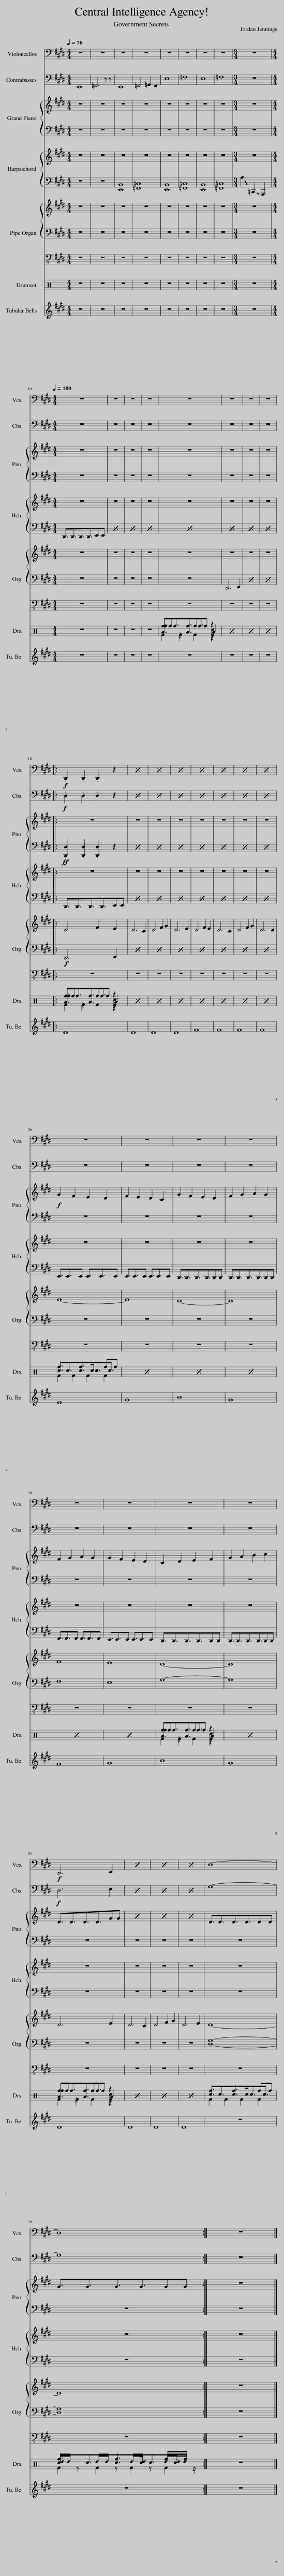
X:1
%%score 1 2 { 3 | 4 } 5 { 6 | 7 } ( 8 9 10 11 ) 12
L:1/8
Q:1/4=70
M:4/4
I:linebreak $
K:E
V:1 bass
V:2 bass transpose=-12
V:3 treble
V:4 bass
V:5 bass
V:6 treble
V:7 bass
V:8 perc
K:none
V:9 perc
K:none
V:10 perc
K:none
V:11 perc
K:none
V:12 treble
V:1
 z8 | z8 | z8 | z8 | z8 | %5
 z8 | z8 | z8 |[M:3/4] z6 |$[M:4/4][Q:1/4=100] z8 | %10
 z8 | z8 | z8 | z8 | z8 | %15
 z8 | z8 |:$!f! .D,,2 .D,,2 .D,,2 z2 | x8 | x8 | %20
 x8 | x8 | x8 | x8 | x8 |$ %25
 z8 | z8 | z8 | z8 |$ z8 | %30
 z8 | z8 | z8 |$!f! D,,6 E,,2 | x8 | %35
 x8 | x8 | D,8- |$ D,8 :| z8 |] %40
V:2
 E,,8 | =F,,6 z z | E,,8 | =F,,4 =G,,2 F,,2 | E,8 | %5
 =F,8 | E,8 | =F,8 |[M:3/4] z6 |$[M:4/4] z8 | %10
 z8 | z8 | z8 | z8 | z8 | %15
 z8 | z8 |:$!f! .D,2 .D,2 .D,2 z2 | x8 | x8 | %20
 x8 | x8 | x8 | x8 | x8 |$ %25
 z8 | z8 | z8 | z8 |$ z8 | %30
 z8 | z8 | z8 |$!f! D,6 E,2 | x8 | %35
 x8 | x8 | G,8- |$ G,8 :| z8 |] %40
V:3
 z8 | z8 | z8 | z8 | z8 | %5
 z8 | z8 | z8 |[M:3/4] z6 |$[M:4/4] z8 | %10
 z8 | z8 | z8 | z8 | z8 | %15
 z8 | z8 |:$ z8 | z8 | z8 | %20
 z8 | z8 | z8 | z8 | z8 |$ %25
!f! G2 F2 E2 D2 | F2 E2 D2 C2 | G2 F2 E2 D2 | F2 G2 A2 G2 |$ F2 G2 A2 G2 | %30
 G2 F2 E2 D2 | C2 D2 E2 F2 | G2 A2 B2 c2 |$ D3/2D3/2D3/2D3/2GG | x8 | %35
 x8 | x8 | D3/2D3/2D3/2D3/2DD |$ G3/2G3/2G3/2G3/2GG :| z8 |] %40
V:4
 z8 | z8 | z8 | z8 | z8 | %5
 z8 | z8 | z8 |[M:3/4] z6 |$[M:4/4] z8 | %10
 z8 | z8 | z8 | z8 | z8 | %15
 z8 | z8 |:$!ff! .[D,,D,]2 .[D,,D,]2 .[D,,D,]2 z2 | x8 | x8 | %20
 x8 | x8 | x8 | x8 | x8 |$ %25
 z8 | z8 | z8 | z8 |$ z8 | %30
 z8 | z8 | z8 |$ z8 | z8 | %35
 z8 | z8 | z8 |$ z8 :| z8 |] %40
V:5
 z8 | z8 | [E,,B,,]8 | [=F,,=C,]8 | [E,,B,,]8 | %5
 [=F,,=C,]8 | [E,,B,,]8 | [=F,,=C,]8 |[M:3/4] !~(!A,2 !~(!=C,,2 !~)!A,,,2 |$[M:4/4] D,,3/2D,,3/2D,,3/2D,,3/2E,,E,, | %10
 x8 | x8 | x8 | x8 | x8 | %15
 x8 | x8 |:$ D,,3/2D,,3/2D,,3/2D,,3/2E,,E,, | x8 | x8 | %20
 x8 | x8 | x8 | x8 | x8 |$ %25
 E,,3/2E,,3/2E,, E,,3/2E,,3/2E,, | E,,3/2E,,3/2E,, E,,3/2E,,3/2E,, | D,,3/2D,,3/2D,,3/2D,,3/2D,,D,, | D,,3/2D,,3/2D,,3/2D,,3/2D,,D,, |$ F,,3/2F,,3/2F,, F,,3/2F,,3/2F,, | %30
 E,,3/2E,,3/2E,, E,,3/2E,,3/2E,, | D,,3/2D,,3/2D,,3/2D,,3/2D,,D,, | D,,3/2D,,3/2D,,3/2D,,3/2D,,D,, |$ z8 | z8 | %35
 z8 | z8 | z8 |$ z8 :| z8 |] %40
V:6
 z8 | z8 | z8 | z8 | z8 | %5
 z8 | z8 | z8 |[M:3/4] z6 |$[M:4/4] z8 | %10
 z8 | z8 | z8 | z8 | z8 | %15
 z8 | z8 |:$ D4 F2 E2 | D6 C2 | D4 F2 G2 | %20
 D6 E2 | D4 F2 E2 | D6 C2 | D4 F2 G2 | D6 D2 |$ %25
 E8- | E8 | D8- | D8 |$ F8 | %30
 E8 | D8- | D8 |$ D6 E2 | D6 C2 | %35
 D4 F2 G2 | D6 E2 | D8- |$ D8 :| z8 |] %40
V:7
 z8 | z8 | z8 | z8 | z8 | %5
 z8 | z8 | z8 |[M:3/4] z6 |$[M:4/4] z8 | %10
 z8 | z8 | z8 | z8 | D,,6 E,,2 | %15
 x8 | x8 |:$!f! D,,6 E,,2 | x8 | x8 | %20
 x8 | x8 | x8 | x8 | x8 |$ %25
 z8 | z8 | z8 | z8 |$ F,8 | %30
 E,8 | G,8- | G,8 |$ z8 | z8 | %35
 z8 | z8 | [D,G,]8- |$ [D,G,]8 :| z8 |] %40
V:8
[K:C] z8 | z8 | z8 | z8 | z8 | %5
 z8 | z8 | z8 |[M:3/4] z6 |$[M:4/4] z8 | %10
 z8 | z8 | z8 | A3 A3 A2 | x8 | %15
 x8 | x8 |:$ A3 A3 A2 | x8 | x8 | %20
 x8 | x8 | x8 | x8 | x8 |$ %25
 c3/2c3/2c>cc3/2c3/2 | x8 | x8 | x8 |$ x8 | %30
 x8 | A3 A3 A2 | x8 |$ A3 A3 A2 | x8 | %35
 x8 | x8 | c3/2c3/2c>cc3/2c3/2 |$ c3/2c3/2c>cc3/2c3/2 :| z8 |] %40
V:9
[K:C] x8 | x8 | x8 | x8 | x8 | %5
 x8 | x8 | x8 |[M:3/4] x6 |$[M:4/4] x8 | %10
 x8 | x8 | x8 | F2 F2 F2 [Fc]2 | x8 | %15
 x8 | x8 |:$ F2 F2 F2 [Fc]2 | x8 | x8 | %20
 x8 | x8 | x8 | x8 | x8 |$ %25
 F2 F2 F2 F2 | x8 | x8 | x8 |$ x8 | %30
 x8 | F2 F2 F2 [Fc]2 | x8 |$ F2 F2 F2 [Fc]2 | x8 | %35
 x8 | x8 | F2 F2 F2 F2 |$ F2 F2 F2 F2 :| x8 |] %40
V:10
[K:C] x8 | x8 | x8 | x8 | x8 | %5
 x8 | x8 | x8 |[M:3/4] x6 |$[M:4/4] x8 | %10
 x8 | x8 | x8 | f3/2f3/2f3/2f3/2 z2 | x8 | %15
 x8 | x8 |:$ f3/2f3/2f3/2f3/2 z2 | x8 | x8 | %20
 x8 | x8 | x8 | x8 | x8 |$ %25
 f3 f3 ff | x8 | x8 | x8 |$ x8 | %30
 x8 | f3/2f3/2f3/2f3/2 z2 | x8 |$ f3/2f3/2f3/2f3/2 z2 | x8 | %35
 x8 | x8 | f3 f3 ff |$ f3 f3 ff :| x8 |] %40
V:11
[K:C] x8 | x8 | x8 | x8 | x8 | %5
 x8 | x8 | x8 |[M:3/4] x6 |$[M:4/4] x8 | %10
 x8 | x8 | x8 | ff z2 ff z2 | x8 | %15
 x8 | x8 |:$ ff z2 ff z2 | x8 | x8 | %20
 x8 | x8 | x8 | x8 | x8 |$ %25
 x8 | x8 | x8 | x8 |$ x8 | %30
 x8 | ff z2 ff z2 | x8 |$ ff z2 ff z2 | x8 | %35
 x8 | x8 | x8 |$ _d/_d/ z _d/_d/ z _d/_d/ z _d/_d/_d/ z/ :| x8 |] %40
V:12
 z8 | z8 | z8 | z8 | z8 | %5
 z8 | z8 | z8 |[M:3/4] z6 |$[M:4/4] z8 | %10
 z8 | z8 | z8 | z8 | z8 | %15
 z8 | z8 |:$ D8 | D8 | D8 | %20
 D8 | F8 | F8 | F8 | F8 |$ %25
 E8 | G8 | B8 | G8 |$ F8 | %30
 G8 | B8 | G8 |$ D8 | D8 | %35
 D8 | D8 | z8 |$ z8 :| z8 |] %40
